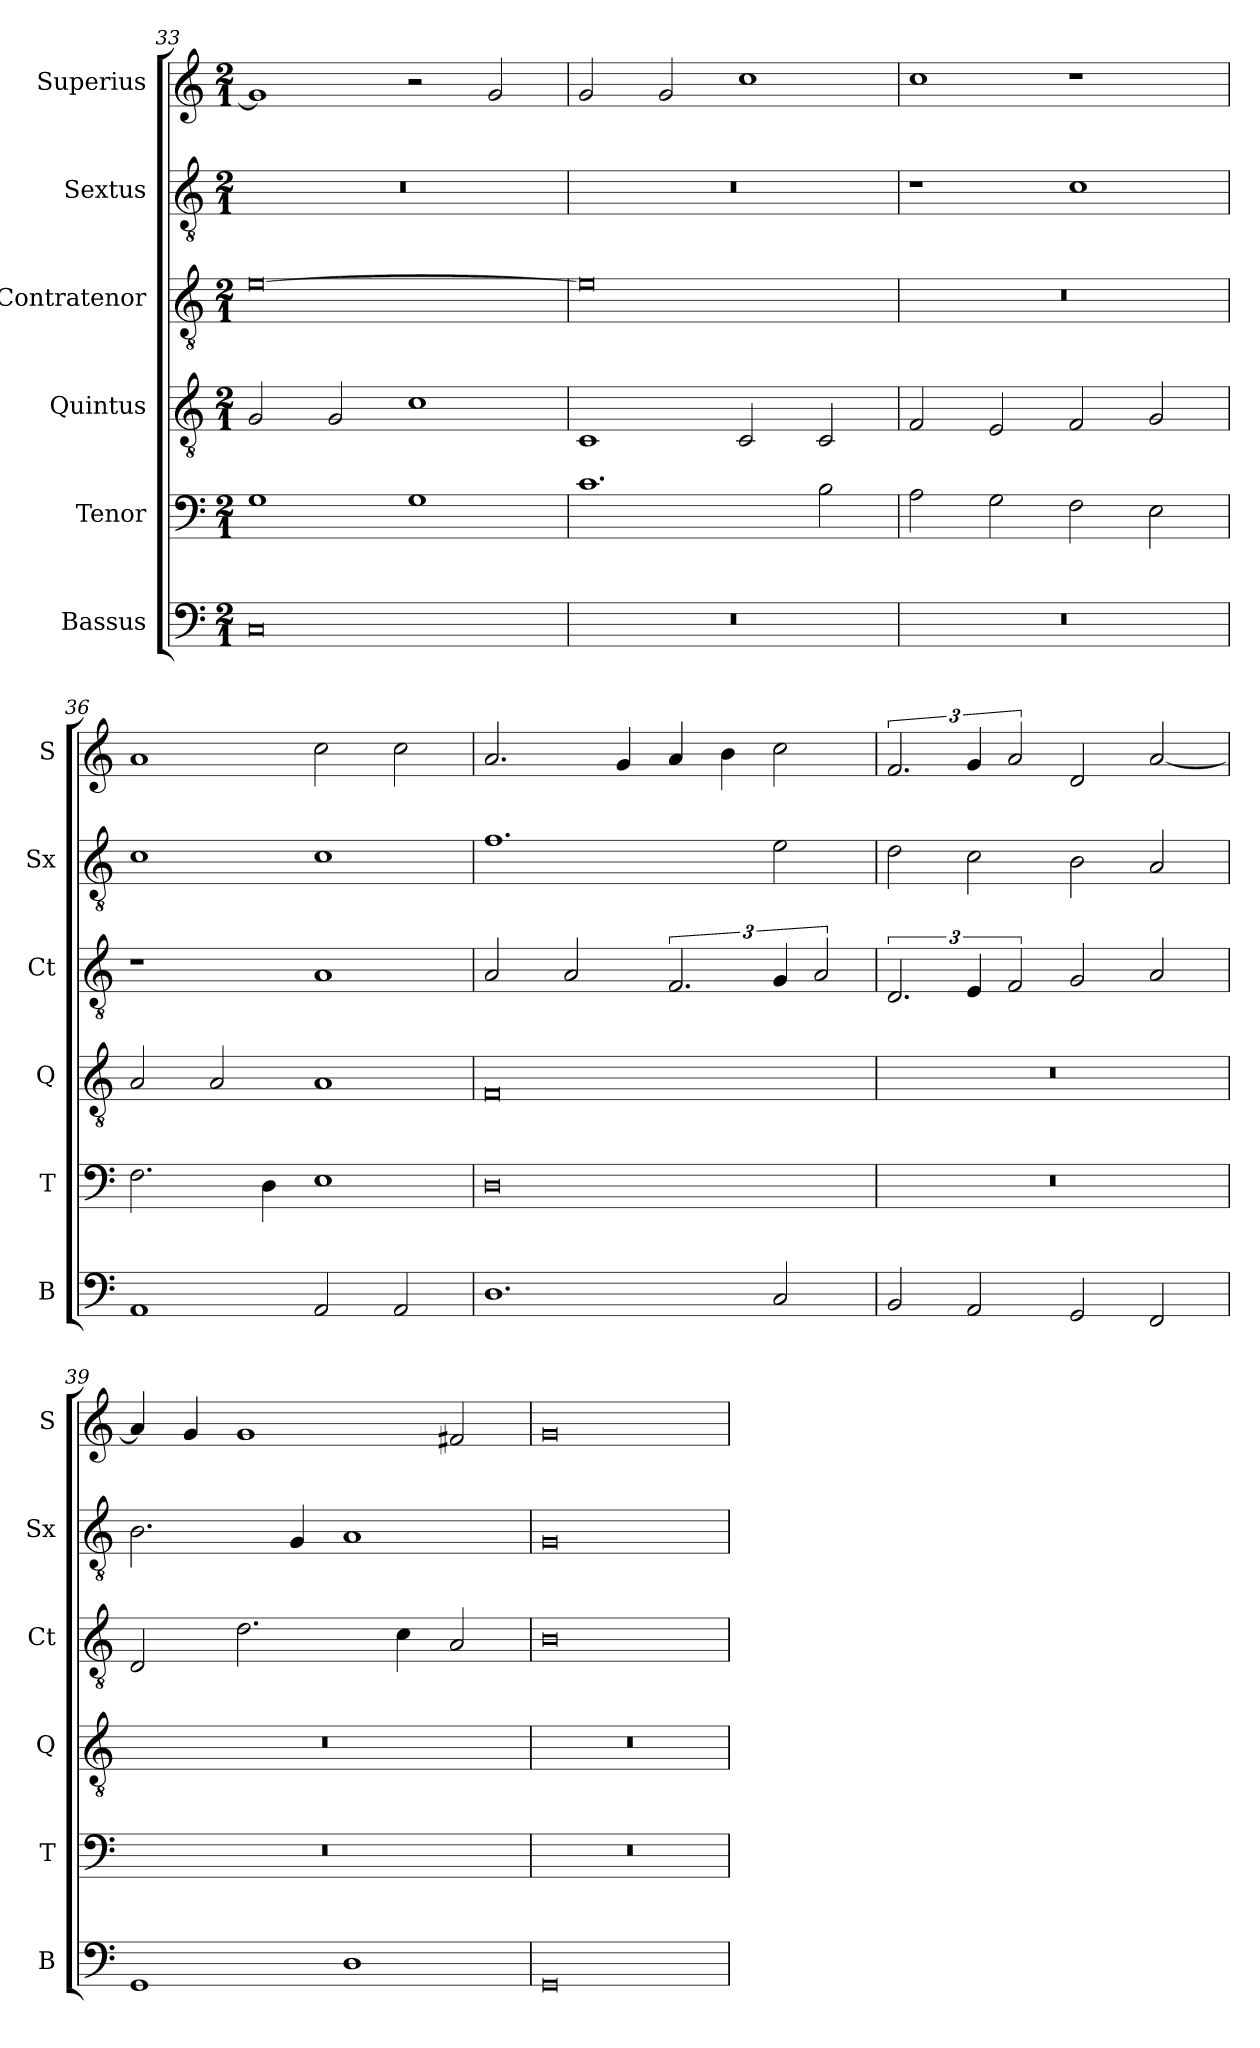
**kern	**kern	**kern	**kern	**kern	**kern
*part6	*part5	*part4	*part3	*part2	*part1
*staff6	*staff5	*staff4	*staff3	*staff2	*staff1
*I"Bassus	*I"Tenor	*I"Quintus	*I"Contratenor	*I"Sextus	*I"Superius
*I'B	*I'T	*I'Q	*I'Ct	*I'Sx	*I'S
*clefF4	*clefF4	*clefGv2	*clefGv2	*clefGv2	*clefG2
*k[]	*k[]	*k[]	*k[]	*k[]	*k[]
*M2/1	*M2/1	*M2/1	*M2/1	*M2/1	*M2/1
=33	=33	=33	=33	=33	=33
0C	1G	2G/	[0e	0r	1g]
.	.	2G/	.	.	.
.	1G	1c	.	.	2r
.	.	.	.	.	2g/
=34	=34	=34	=34	=34	=34
0r	1.c	1C	0e]	0r	2g/
.	.	.	.	.	2g/
.	.	2C/	.	.	1cc
.	2B\	2C/	.	.	.
=35	=35	=35	=35	=35	=35
0r	2A\	2F/	0r	1r	1cc
.	2G\	2E/	.	.	.
.	2F\	2F/	.	1c	1r
.	2E\	2G/	.	.	.
=36	=36	=36	=36	=36	=36
1AA	2.F\	2A/	1r	1c	1a
.	.	2A/	.	.	.
.	4D\	.	.	.	.
2AA/	1E	1A	1A	1c	2cc\
2AA/	.	.	.	.	2cc\
=37	=37	=37	=37	=37	=37
1.D	0D	0F	2A/	1.f	2.a/
.	.	.	2A/	.	.
.	.	.	.	.	4g/
.	.	.	3.F/	.	4a/
.	.	.	.	.	4b\
2C/	.	.	6G/	2e\	2cc\
.	.	.	3A/	.	.
=38	=38	=38	=38	=38	=38
2BB/	0r	0r	3.D/	2d\	3.f/
2AA/	.	.	6E/	2c\	6g/
.	.	.	3F/	.	3a/
2GG/	.	.	2G/	2B\	2d/
2FF/	.	.	2A/	2A/	[2a/
=39	=39	=39	=39	=39	=39
1GG	0r	0r	2D/	2.B\	4a/]
.	.	.	.	.	4g/
.	.	.	2.d\	.	1g
.	.	.	.	4G/	.
1D	.	.	.	1A	.
.	.	.	4c\	.	.
.	.	.	2A/	.	2f#X/
=40	=40	=40	=40	=40	=40
0GG	0r	0r	0B	0G	0g
=	=	=	=	=	=
*-	*-	*-	*-	*-	*-
